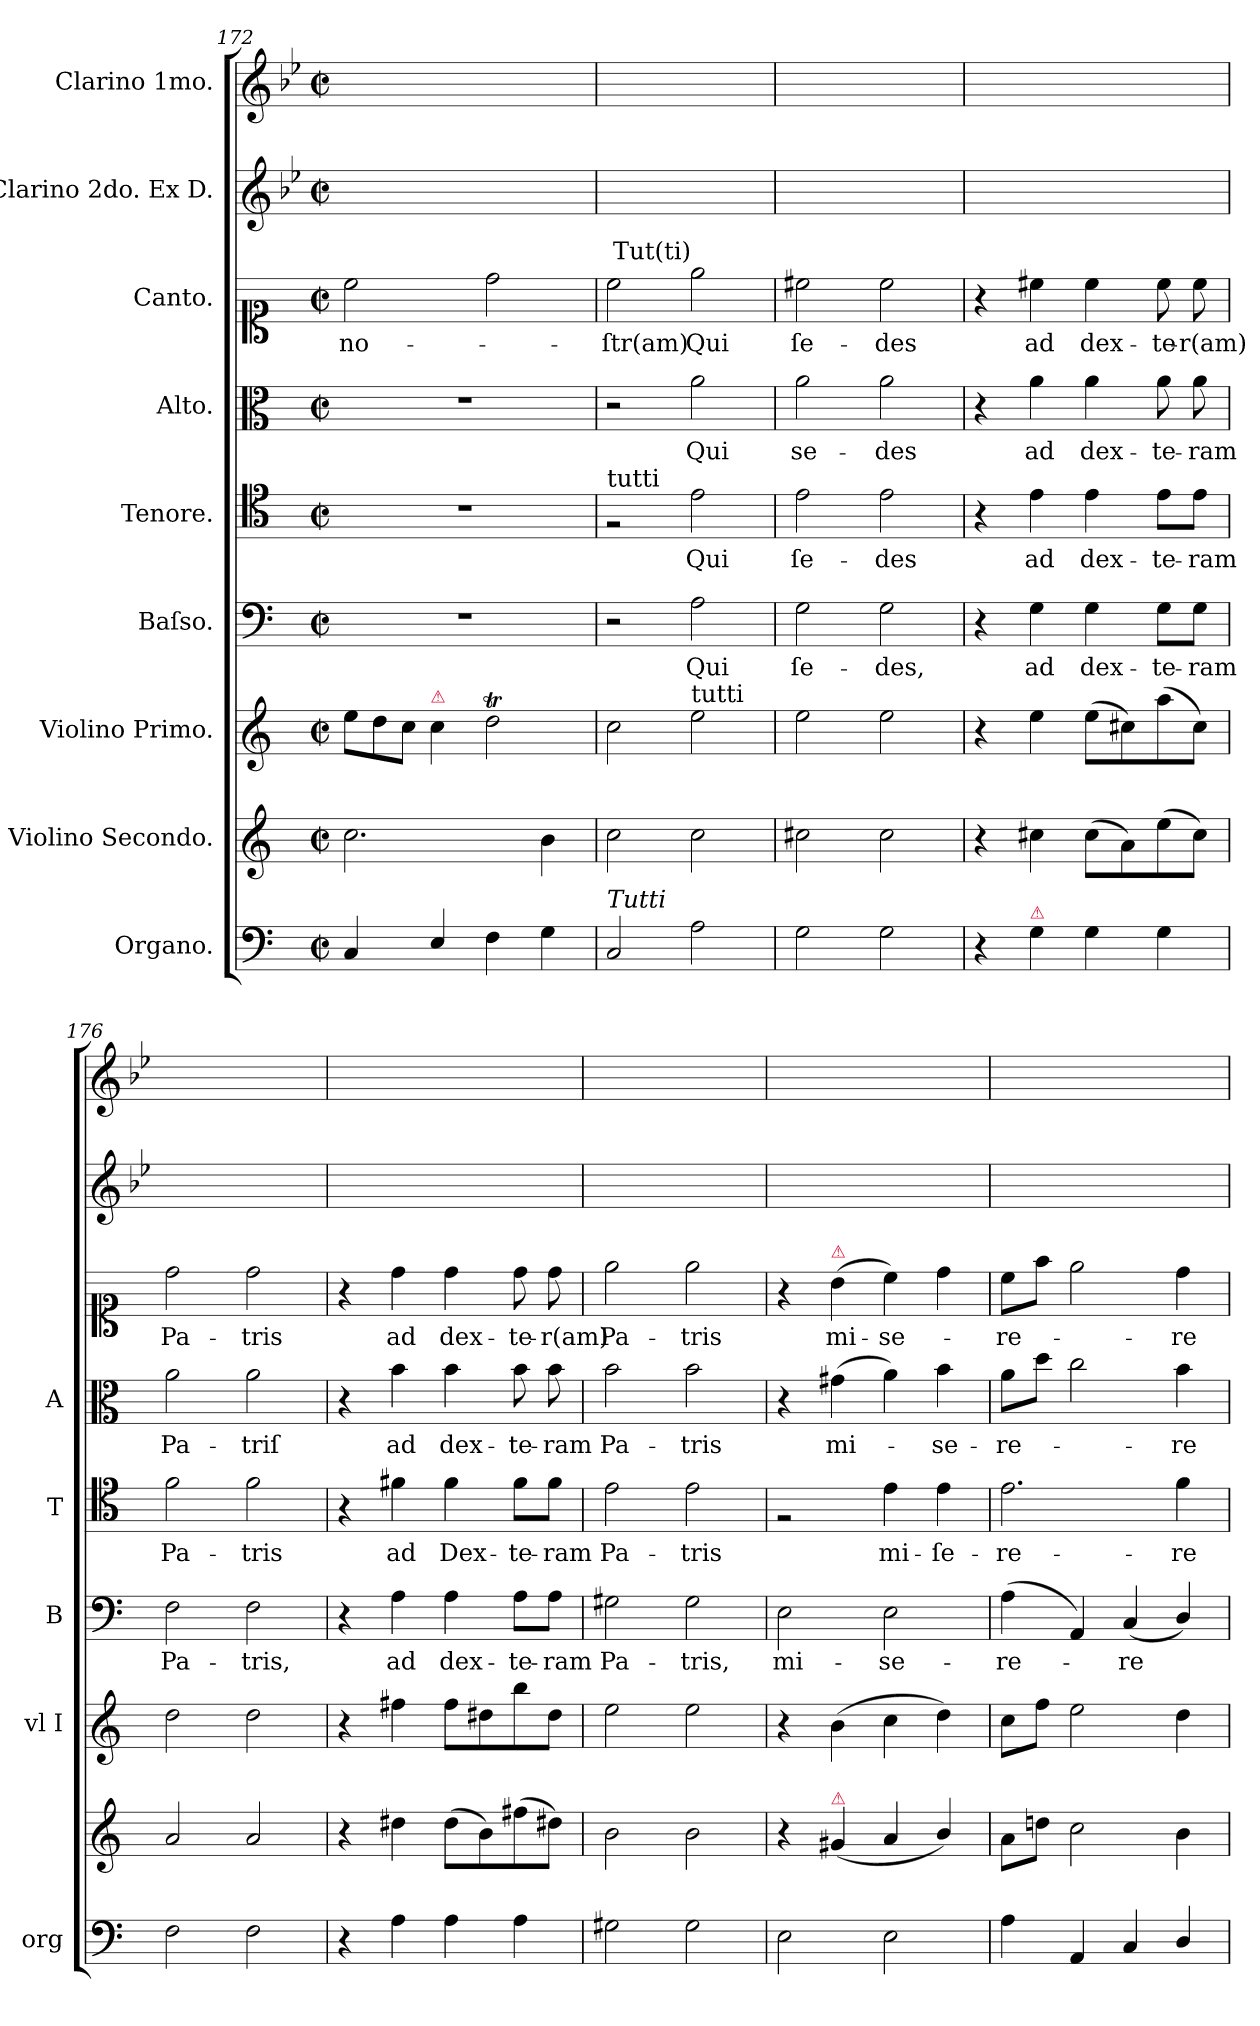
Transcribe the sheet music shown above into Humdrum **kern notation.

**kern	**kern	**kern	**kern	**text	**kern	**text	**kern	**text	**kern	**text	**kern	**kern
*part9	*part8	*part7	*part6	*part6	*part5	*part5	*part4	*part4	*part3	*part3	*part2	*part1
*staff9	*staff8	*staff7	*staff6	*staff6	*staff5	*staff5	*staff4	*staff4	*staff3	*staff3	*staff2	*staff1
*I"Organo.	*I"Violino Secondo.	*I"Violino Primo.	*I"Baſso.	*	*I"Tenore.	*	*I"Alto.	*	*I"Canto.	*	*I"Clarino 2do. Ex D.	*I"Clarino 1mo.
*I'org	*	*I'vl I	*I'B	*	*I'T	*	*I'A	*	*	*	*	*
*clefF4	*clefG2	*clefG2	*clefF4	*	*clefC4	*	*clefC3	*	*clefC1	*	*clefG2	*clefG2
*	*	*	*	*	*	*	*	*	*	*	*ITrd-1c-2	*ITrd-1c-2
*k[]	*k[]	*k[]	*k[]	*	*k[]	*	*k[]	*	*k[]	*	*k[]	*k[]
*M2/2	*M2/2	*M2/2	*M2/2	*	*M2/2	*	*M2/2	*	*M2/2	*	*M2/2	*M2/2
*met(c|)	*met(c|)	*met(c|)	*met(c|)	*	*met(c|)	*	*met(c|)	*	*met(c|)	*	*met(c|)	*met(c|)
*	*	*Xtuplet	*	*	*	*	*	*	*	*	*	*
=172	=172	=172	=172	=172	=172	=172	=172	=172	=172	=172	=172	=172
4C/	2.cc\	12ee\L	1r	.	1r	.	1r	.	2cc\	no-	1ryy	1ryy
.	.	12dd\	.	.	.	.	.	.	.	.	.	.
.	.	12cc\J	.	.	.	.	.	.	.	.	.	.
!	!	!LO:TX:a:color=crimson:t=⚠	!	!	!	!	!	!	!	!	!	!
4E/	.	4cc\	.	.	.	.	.	.	.	.	.	.
4F\	.	2ddT\	.	.	.	.	.	.	2dd\	.	.	.
4G\	4b\	.	.	.	.	.	.	.	.	.	.	.
=173	=173	=173	=173	=173	=173	=173	=173	=173	=173	=173	=173	=173
!	!	!	!	!	!LO:TX:a:t=tutti	!	!	!	!	!	!	!
!LO:TX:a:i:t=Tutti	!	!	!	!	!	!	!	!	!	!	!	!
2C/	2cc\	2cc\	2r	.	2rF	.	2r	.	2cc\	-ſtr(am)	1ryy	1ryy
!	!	!	!	!	!	!	!	!	!LO:TX:a:rj:t=Tut(ti)	!	!	!
!	!	!LO:TX:a:t=tutti	!	!	!	!	!	!	!	!	!	!
2A\	2cc\	2ee\	2A\	Qui	2e\	Qui	2a\	Qui	2ee\	Qui	.	.
=174	=174	=174	=174	=174	=174	=174	=174	=174	=174	=174	=174	=174
2G\	2cc#X\	2ee\	2G\	ſe-	2e\	ſe-	2a\	se-	2cc#X\	ſe-	1ryy	1ryy
2G\	2cc#\	2ee\	2G\	-des,	2e\	-des	2a\	-des	2cc#\	-des	.	.
=175	=175	=175	=175	=175	=175	=175	=175	=175	=175	=175	=175	=175
4r	4r	4r	4r	.	4r	.	4r	.	4r	.	1ryy	1ryy
!LO:TX:a:color=crimson:t=⚠	!	!	!	!	!	!	!	!	!	!	!	!
4G\	4cc#X\	4ee\	4G\	ad	4e\	ad	4a\	ad	4cc#X\	ad	.	.
4G\	(>8cc#\L	(>8ee\L	4G\	dex-	4e\	dex-	4a\	dex-	4cc#\	dex-	.	.
.	8a\)	8cc#X\)	.	.	.	.	.	.	.	.	.	.
4G\	(>8ee\	(>8aa\	8G\L	-te-	8e\L	-te-	8a\	-te-	8cc#\	-te-	.	.
.	8cc#\J)	8cc#\J)	8G\J	-ram	8e\J	-ram	8a\	-ram	8cc#\	-r(am)	.	.
=176	=176	=176	=176	=176	=176	=176	=176	=176	=176	=176	=176	=176
2F\	2a/	2dd\	2F\	Pa-	2f\	Pa-	2a\	Pa-	2dd\	Pa-	1ryy	1ryy
2F\	2a/	2dd\	2F\	-tris,	2f\	-tris	2a\	-triſ	2dd\	-tris	.	.
=177	=177	=177	=177	=177	=177	=177	=177	=177	=177	=177	=177	=177
4r	4r	4r	4r	.	4r	.	4r	.	4r	.	1ryy	1ryy
4A\	4dd#X\	4ff#X\	4A\	ad	4f#X\	ad	4b\	ad	4dd\	ad	.	.
4A\	(>8dd#\L	8ff#\L	4A\	dex-	4f#\	Dex-	4b\	dex-	4dd\	dex-	.	.
.	8b\)	8dd#X\	.	.	.	.	.	.	.	.	.	.
4A\	(>8ff#X\	8bb\	8A\L	-te-	8f#\L	-te-	8b\	-te-	8dd\	-te-	.	.
.	8dd#X\J)	8dd#\J	8A\J	-ram	8f#\J	-ram	8b\	-ram	8dd\	-r(am)	.	.
=178	=178	=178	=178	=178	=178	=178	=178	=178	=178	=178	=178	=178
2G#X\	2b\	2ee\	2G#X\	Pa-	2e\	Pa-	2b\	Pa-	2ee\	Pa-	1ryy	1ryy
2G#\	2b\	2ee\	2G#\	-tris,	2e\	-tris	2b\	-tris	2ee\	-tris	.	.
=179	=179	=179	=179	=179	=179	=179	=179	=179	=179	=179	=179	=179
2E\	4r	4r	2E\	mi-	2rF	.	4r	.	4r	.	1ryy	1ryy
!	!	!	!	!	!	!	!	!	!LO:TX:a:color=crimson:t=⚠	!	!	!
!	!LO:TX:a:color=crimson:t=⚠	!	!	!	!	!	!	!	!	!	!	!
.	(<4g#X/	(>4b\	.	.	.	.	(>4g#X\	mi-	(>4b\	mi-	.	.
2E\	4a/	4cc\	2E\	-se-	4e\	mi-	4a\)	.	4cc\)	-se-	.	.
.	4b/)	4dd\)	.	.	4e\	-ſe-	4b\	-se-	4dd\	.	.	.
=180	=180	=180	=180	=180	=180	=180	=180	=180	=180	=180	=180	=180
4A\	8a\L	8cc\L	(>4A\	-re-	2.e\	-re-	8a\L	-re-	8cc\L	-re-	1ryy	1ryy
.	8ddn\J	8ff\J	.	.	.	.	8dd\J	.	8ff\J	.	.	.
4AA/	2cc\	2ee\	4AA/)	.	.	.	2cc\	.	2ee\	.	.	.
4C/	.	.	(<4C/	-re	.	.	.	.	.	.	.	.
4D/	4b\	4dd\	4D/)	.	4f\	-re	4b\	-re	4dd\	-re	.	.
=	=	=	=	=	=	=	=	=	=	=	=	=
*-	*-	*-	*-	*-	*-	*-	*-	*-	*-	*-	*-	*-
